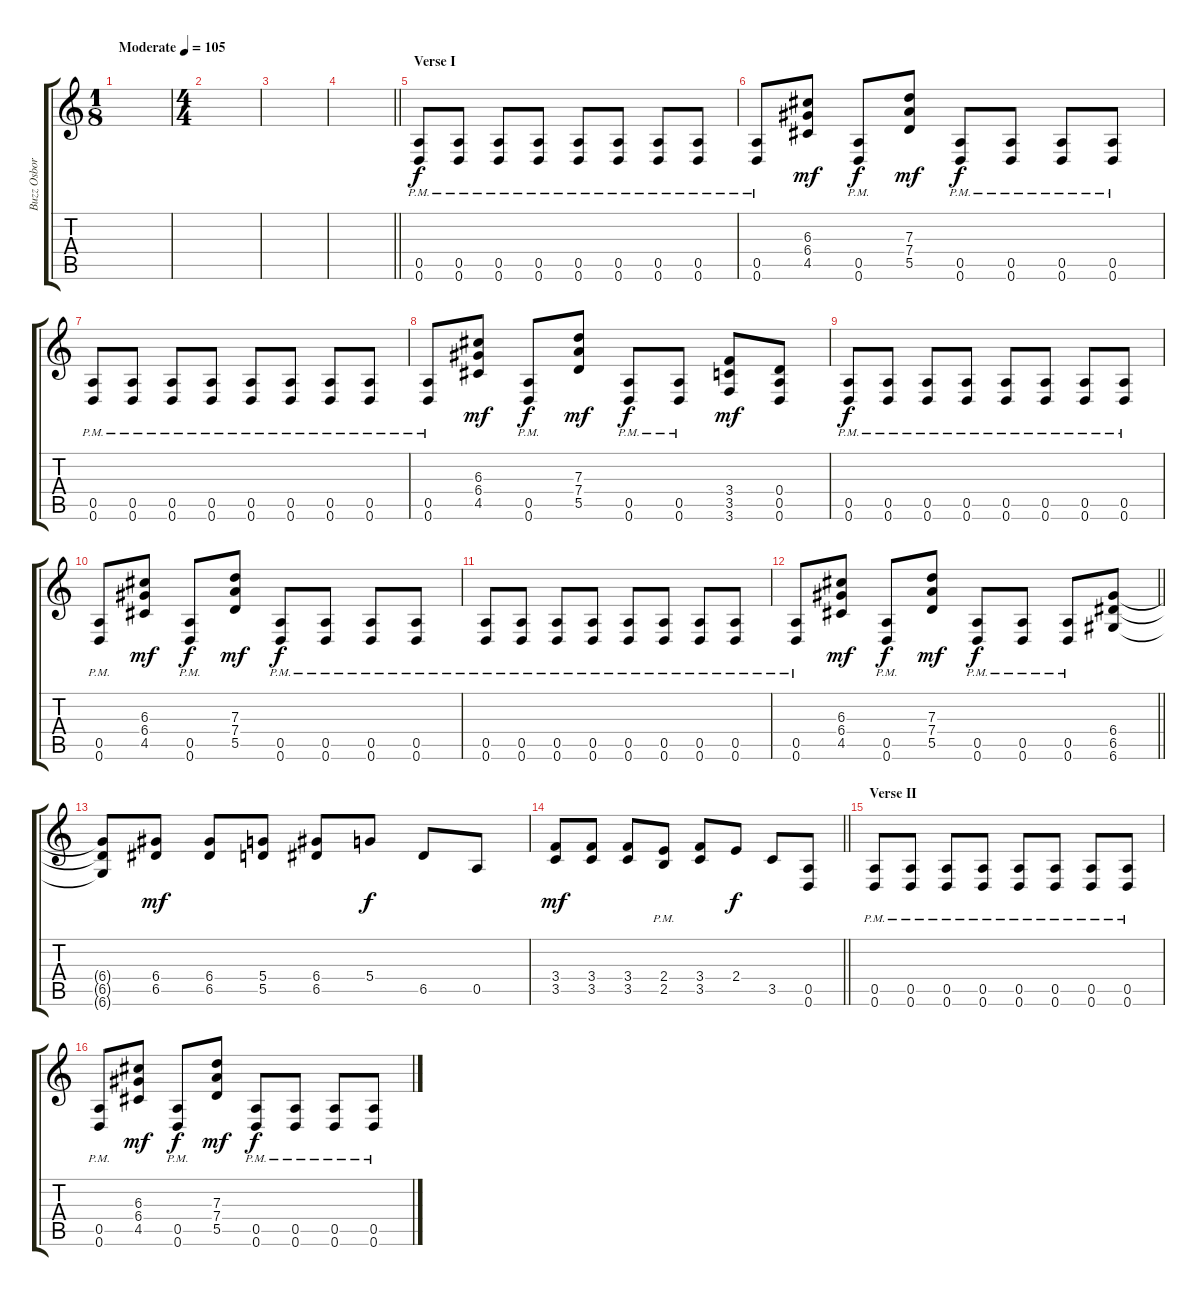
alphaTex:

\track ("Buzz Osborne" "Buzz Osbor") {instrument distortionguitar}
\staff {score tabs}
\tuning (E4 B3 G3 D3 A2 D2) {hide}
\ts (1 8)
\tempo (105 "Moderate")
\clef g2
\ks c
|
\ts (4 4)
|
|
\barLineRight lightlight
|
\section ("" "Verse I")
(0.5{pm} 0.6{pm}).8 (0.5{pm} 0.6{pm}).8 (0.5{pm} 0.6{pm}).8 (0.5{pm} 0.6{pm}).8 (0.5{pm} 0.6{pm}).8 (0.5{pm} 0.6{pm}).8 (0.5{pm} 0.6{pm}).8 (0.5{pm} 0.6{pm}).8 |
(0.5{pm} 0.6{pm}).8 (6.3 6.4 4.5).8{dy mf} (0.5{pm} 0.6{pm}).8{dy f} (7.3 7.4 5.5).8{dy mf} (0.5{pm} 0.6{pm}).8{dy f} (0.5{pm} 0.6{pm}).8 (0.5{pm} 0.6{pm}).8 (0.5{pm} 0.6{pm}).8 |
(0.5{pm} 0.6{pm}).8 (0.5{pm} 0.6{pm}).8 (0.5{pm} 0.6{pm}).8 (0.5{pm} 0.6{pm}).8 (0.5{pm} 0.6{pm}).8 (0.5{pm} 0.6{pm}).8 (0.5{pm} 0.6{pm}).8 (0.5{pm} 0.6{pm}).8 |
(0.5{pm} 0.6{pm}).8 (6.3 6.4 4.5).8{dy mf} (0.5{pm} 0.6{pm}).8{dy f} (7.3 7.4 5.5).8{dy mf} (0.5{pm} 0.6{pm}).8{dy f} (0.5{pm} 0.6{pm}).8 (3.4 3.5 3.6).8{dy mf} (0.4 0.5 0.6).8 |
(0.5{pm} 0.6{pm}).8{dy f} (0.5{pm} 0.6{pm}).8 (0.5{pm} 0.6{pm}).8 (0.5{pm} 0.6{pm}).8 (0.5{pm} 0.6{pm}).8 (0.5{pm} 0.6{pm}).8 (0.5{pm} 0.6{pm}).8 (0.5{pm} 0.6{pm}).8 |
(0.5{pm} 0.6{pm}).8 (6.3 6.4 4.5).8{dy mf} (0.5{pm} 0.6{pm}).8{dy f} (7.3 7.4 5.5).8{dy mf} (0.5{pm} 0.6{pm}).8{dy f} (0.5{pm} 0.6{pm}).8 (0.5{pm} 0.6{pm}).8 (0.5{pm} 0.6{pm}).8 |
(0.5{pm} 0.6{pm}).8 (0.5{pm} 0.6{pm}).8 (0.5{pm} 0.6{pm}).8 (0.5{pm} 0.6{pm}).8 (0.5{pm} 0.6{pm}).8 (0.5{pm} 0.6{pm}).8 (0.5{pm} 0.6{pm}).8 (0.5{pm} 0.6{pm}).8 |
\barLineRight lightlight
(0.5{pm} 0.6{pm}).8 (6.3 6.4 4.5).8{dy mf} (0.5{pm} 0.6{pm}).8{dy f} (7.3 7.4 5.5).8{dy mf} (0.5{pm} 0.6{pm}).8{dy f} (0.5{pm} 0.6{pm}).8 (0.5{pm} 0.6{pm}).8 (6.4 6.5 6.6).8 |
\section ("" "")
(6.4{t} 6.5{t} 6.6{t}).8 (6.4 6.5).8{dy mf} (6.4 6.5).8 (5.4 5.5).8 (6.4 6.5).8 5.4.8{dy f} 6.5.8 0.5.8 |
\barLineRight lightlight
(3.4 3.5).8{dy mf} (3.4 3.5).8 (3.4 3.5).8 (2.4{pm} 2.5{pm}).8 (3.4 3.5).8 2.4.8{dy f} 3.5.8 (0.5 0.6).8 |
\section ("" "Verse II")
(0.5{pm} 0.6{pm}).8 (0.5{pm} 0.6{pm}).8 (0.5{pm} 0.6{pm}).8 (0.5{pm} 0.6{pm}).8 (0.5{pm} 0.6{pm}).8 (0.5{pm} 0.6{pm}).8 (0.5{pm} 0.6{pm}).8 (0.5{pm} 0.6{pm}).8 |
(0.5{pm} 0.6{pm}).8 (6.3 6.4 4.5).8{dy mf} (0.5{pm} 0.6{pm}).8{dy f} (7.3 7.4 5.5).8{dy mf} (0.5{pm} 0.6{pm}).8{dy f} (0.5{pm} 0.6{pm}).8 (0.5{pm} 0.6{pm}).8 (0.5{pm} 0.6{pm}).8
